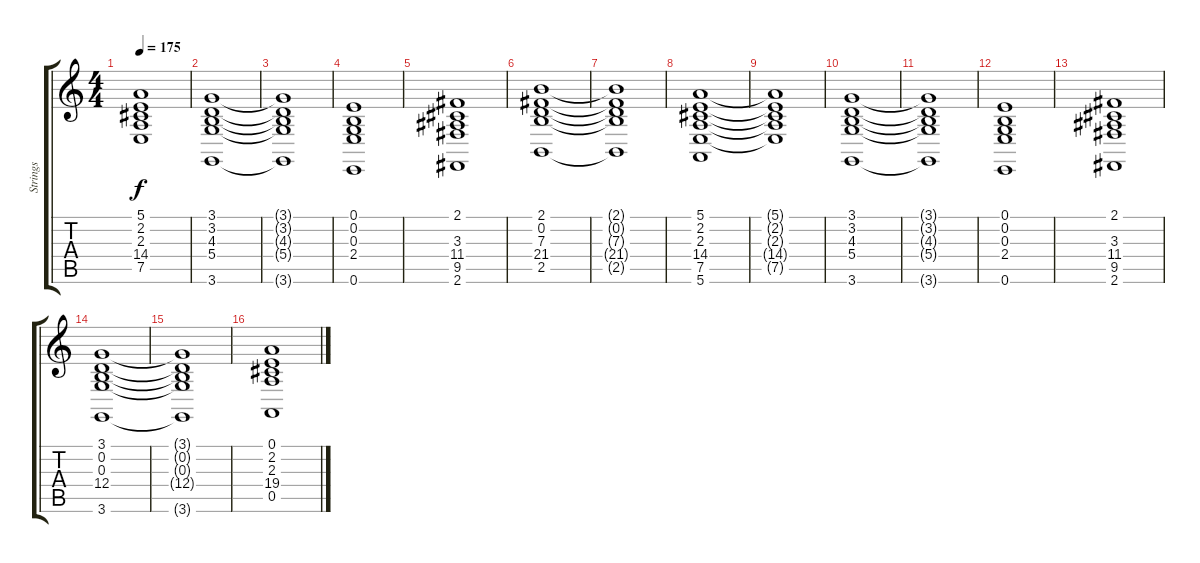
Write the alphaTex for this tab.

\track ("Strings" "Strings") {instrument stringensemble1}
\staff {score tabs}
\tuning (E4 B3 G3 D3 A2 E2) {hide}
\ts (4 4)
\tempo 175
\clef g2
\ks c
(5.1{t} 2.2{t} 2.3{t} 14.4{t} 7.5{t}).1{dy f} |
(3.1 3.2 4.3 5.4 3.6).1 |
(3.1{t} 3.2{t} 4.3{t} 5.4{t} 3.6{t}).1 |
(0.1 0.2 0.3 2.4 0.6).1 |
(2.1 3.3 11.4 9.5 2.6).1 |
(2.1 0.2 7.3 21.4 2.5).1 |
(2.1{t} 0.2{t} 7.3{t} 21.4{t} 2.5{t}).1 |
(5.1 2.2 2.3 14.4 7.5 5.6).1 |
(5.1{t} 2.2{t} 2.3{t} 14.4{t} 7.5{t}).1 |
(3.1 3.2 4.3 5.4 3.6).1 |
(3.1{t} 3.2{t} 4.3{t} 5.4{t} 3.6{t}).1 |
(0.1 0.2 0.3 2.4 0.6).1 |
(2.1 3.3 11.4 9.5 2.6).1 |
(3.1 0.2 0.3 12.4 3.6).1 |
(3.1{t} 0.2{t} 0.3{t} 12.4{t} 3.6{t}).1 |
(0.1 2.2 2.3 19.4 0.5).1
